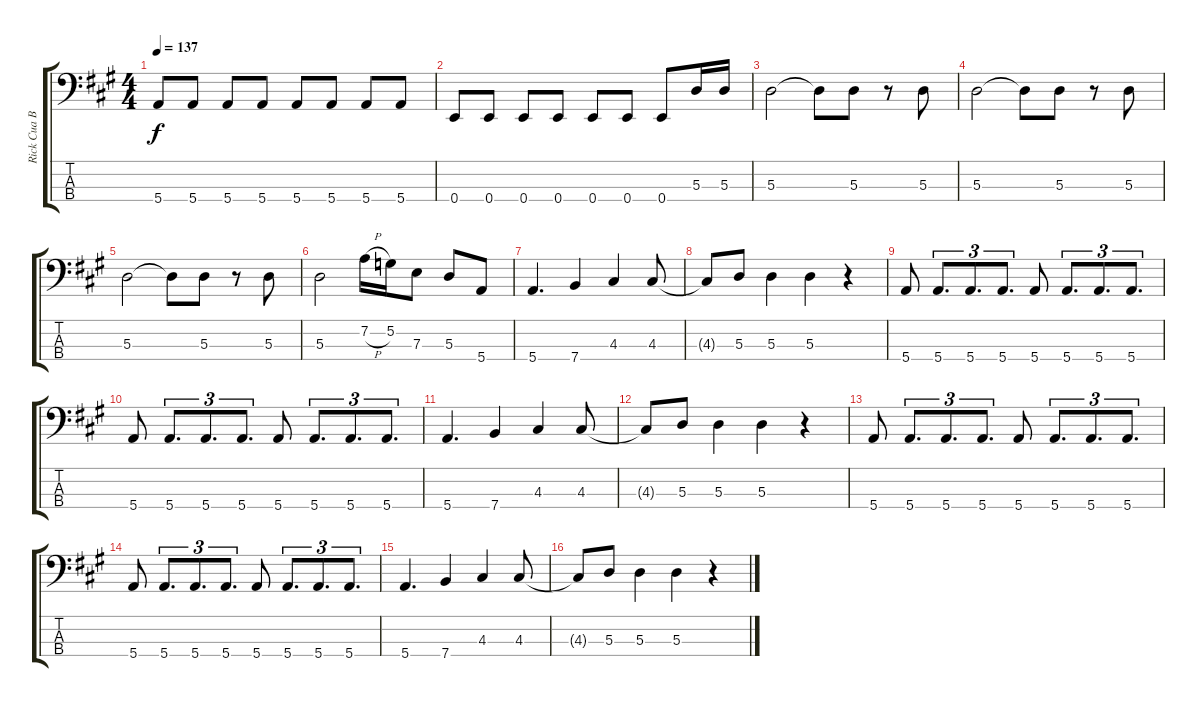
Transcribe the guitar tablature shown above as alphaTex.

\track ("Rick Cua Bass" "Rick Cua B") {instrument electricbassfinger}
\staff {score tabs}
\tuning (G2 D2 A1 E1) {hide}
\ts (4 4)
\tempo 137
\clef f4
\ks a
5.4.8{dy f} 5.4.8 5.4.8 5.4.8 5.4.8 5.4.8 5.4.8 5.4.8 |
0.4.8 0.4.8 0.4.8 0.4.8 0.4.8 0.4.8 0.4.8 5.3.16 5.3.16 |
5.3.2 5.3{t}.8 5.3.8 r.8 5.3.8 |
5.3.2 5.3{t}.8 5.3.8 r.8 5.3.8 |
5.3.2 5.3{t}.8 5.3.8 r.8 5.3.8 |
5.3.2 7.2{h}.16 5.2.16 7.3.8 5.3.8 5.4.8 |
5.4.4{d} 7.4.4 4.3.4 4.3.8 |
4.3{t}.8 5.3.8 5.3.4 5.3.4 r.4 |
5.4.8 5.4.8{d tu (3 2)} 5.4.8{d tu (3 2)} 5.4.8{d tu (3 2)} 5.4.8 5.4.8{d tu (3 2)} 5.4.8{d tu (3 2)} 5.4.8{d tu (3 2)} |
5.4.8 5.4.8{d tu (3 2)} 5.4.8{d tu (3 2)} 5.4.8{d tu (3 2)} 5.4.8 5.4.8{d tu (3 2)} 5.4.8{d tu (3 2)} 5.4.8{d tu (3 2)} |
5.4.4{d} 7.4.4 4.3.4 4.3.8 |
4.3{t}.8 5.3.8 5.3.4 5.3.4 r.4 |
5.4.8 5.4.8{d tu (3 2)} 5.4.8{d tu (3 2)} 5.4.8{d tu (3 2)} 5.4.8 5.4.8{d tu (3 2)} 5.4.8{d tu (3 2)} 5.4.8{d tu (3 2)} |
5.4.8 5.4.8{d tu (3 2)} 5.4.8{d tu (3 2)} 5.4.8{d tu (3 2)} 5.4.8 5.4.8{d tu (3 2)} 5.4.8{d tu (3 2)} 5.4.8{d tu (3 2)} |
5.4.4{d} 7.4.4 4.3.4 4.3.8 |
4.3{t}.8 5.3.8 5.3.4 5.3.4 r.4
